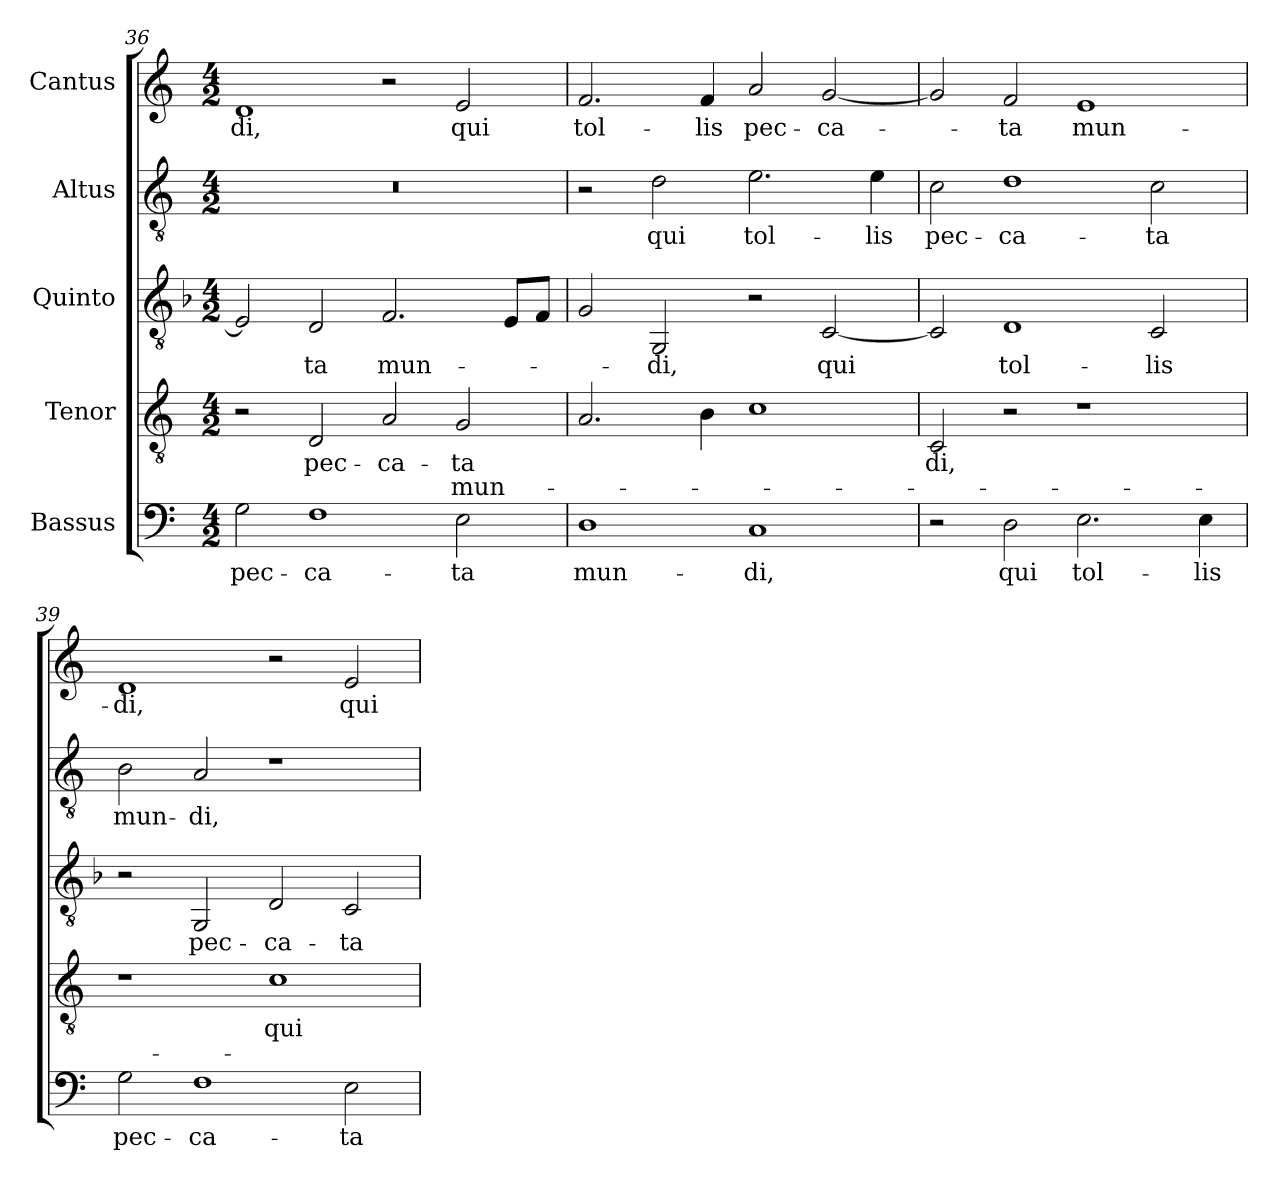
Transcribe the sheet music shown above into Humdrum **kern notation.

**kern	**text	**kern	**text	**text	**kern	**text	**kern	**text	**kern	**text
*part5	*part5	*part4	*part4	*part4	*part3	*part3	*part2	*part2	*part1	*part1
*staff5	*staff5	*staff4	*staff4	*staff4	*staff3	*staff3	*staff2	*staff2	*staff1	*staff1
*I"Bassus	*	*I"Tenor	*	*	*I"Quinto	*	*I"Altus	*	*I"Cantus	*
!!LO:LB:g=z
*clefF4	*	*clefGv2	*	*	*clefGv2	*	*clefGv2	*	*clefG2	*
*	*	*	*	*	*ITrd-4c-7	*	*	*	*	*
*k[]	*	*k[]	*	*	*k[]	*	*k[]	*	*k[]	*
*C:	*	*C:	*	*	*C:	*	*C:	*	*C:	*
*M4/2	*	*M4/2	*	*	*M4/2	*	*M4/2	*	*M4/2	*
=36	=36	=36	=36	=36	=36	=36	=36	=36	=36	=36
!	!LO:LY:b:color=#000000	!	!	!	!	!	!LO:N:vis=1	!	!	!
!	!	!	!	!	!	!	!	!	!	!LO:LY:b:color=#000000
2Gi\	pec-	2r	.	.	2Bi/]	.	0r	.	1di	-di,
!	!LO:LY:b:color=#000000	!	!	!	!	!	!	!	!	!
!	!	!	!LO:LY:b:color=#000000	!	!	!	!	!	!	!
!	!	!	!	!	!	!LO:LY:b:color=#000000	!	!	!	!
1Fi	-ca-	2Di/	pec-	.	2Ai/	-ta	.	.	.	.
!	!	!	!LO:LY:b:color=#000000	!	!	!	!	!	!	!
!	!	!	!	!	!	!LO:LY:b:color=#000000	!	!	!	!
.	.	2Ai/	-ca-	.	2.ci/	mun-	.	.	2r	.
!	!LO:LY:b:color=#000000	!	!	!	!	!	!	!	!	!
!	!	!	!LO:LY:b:color=#000000	!LO:LY:b:color=#000000	!	!	!	!	!	!
!	!	!	!	!	!	!	!	!	!	!LO:LY:b:color=#000000
2Ei\	-ta	2Gi/	-ta	mun-	.	.	.	.	2ei/	qui
.	.	.	.	.	8Bi/L	.	.	.	.	.
.	.	.	.	.	8ci/J	.	.	.	.	.
=37	=37	=37	=37	=37	=37	=37	=37	=37	=37	=37
!	!LO:LY:b:color=#000000	!	!	!	!	!	!	!	!	!
!	!	!	!	!	!	!	!	!	!	!LO:LY:b:color=#000000
1Di	mun-	2.Ai/	.	.	2di/	.	2r	.	2.fi/	tol-
!	!	!	!	!	!	!LO:LY:b:color=#000000	!	!	!	!
!	!	!	!	!	!	!	!	!LO:LY:b:color=#000000	!	!
.	.	.	.	.	2Di/	-di,	2di\	qui	.	.
!	!	!	!	!	!	!	!	!	!	!LO:LY:b:color=#000000
.	.	4Bi\	.	.	.	.	.	.	4fi/	-lis
!	!LO:LY:b:color=#000000	!	!	!	!	!	!	!	!	!
!	!	!	!	!	!	!	!	!LO:LY:b:color=#000000	!	!
!	!	!	!	!	!	!	!	!	!	!LO:LY:b:color=#000000
1Ci	-di,	1ci	.	.	2r	.	2.ei\	tol-	2ai/	pec-
!	!	!	!	!	!	!LO:LY:b:color=#000000	!	!	!	!
!	!	!	!	!	!	!	!	!	!	!LO:LY:b:color=#000000
.	.	.	.	.	[<2Gi/	qui	.	.	[<2gi/	-ca-
!	!	!	!	!	!	!	!	!LO:LY:b:color=#000000	!	!
.	.	.	.	.	.	.	4ei\	-lis	.	.
=38	=38	=38	=38	=38	=38	=38	=38	=38	=38	=38
!	!	!	!LO:LY:b:color=#000000	!	!	!	!	!	!	!
!	!	!	!	!	!	!	!	!LO:LY:b:color=#000000	!	!
2r	.	2Ci/	-di,	.	2Gi/]	.	2ci\	pec-	2gi/]	.
!	!LO:LY:b:color=#000000	!	!	!	!	!	!	!	!	!
!	!	!	!	!	!	!LO:LY:b:color=#000000	!	!	!	!
!	!	!	!	!	!	!	!	!LO:LY:b:color=#000000	!	!
!	!	!	!	!	!	!	!	!	!	!LO:LY:b:color=#000000
2Di\	qui	2r	.	.	1Ai	tol-	1di	-ca-	2fi/	-ta
!	!LO:LY:b:color=#000000	!	!	!	!	!	!	!	!	!
!	!	!	!	!	!	!	!	!	!	!LO:LY:b:color=#000000
2.Ei\	tol-	1r	.	.	.	.	.	.	1ei	mun-
!	!	!	!	!	!	!LO:LY:b:color=#000000	!	!	!	!
!	!	!	!	!	!	!	!	!LO:LY:b:color=#000000	!	!
.	.	.	.	.	2Gi/	-lis	2ci\	-ta	.	.
!	!LO:LY:b:color=#000000	!	!	!	!	!	!	!	!	!
4Ei\	-lis	.	.	.	.	.	.	.	.	.
=39	=39	=39	=39	=39	=39	=39	=39	=39	=39	=39
!	!LO:LY:b:color=#000000	!	!	!	!	!	!	!	!	!
!	!	!	!	!	!	!	!	!LO:LY:b:color=#000000	!	!
!	!	!	!	!	!	!	!	!	!	!LO:LY:b:color=#000000
2Gi\	pec-	1r	.	.	2r	.	2Bi\	mun-	1di	-di,
!	!LO:LY:b:color=#000000	!	!	!	!	!	!	!	!	!
!	!	!	!	!	!	!LO:LY:b:color=#000000	!	!	!	!
!	!	!	!	!	!	!	!	!LO:LY:b:color=#000000	!	!
1Fi	-ca-	.	.	.	2Di/	pec-	2Ai/	-di,	.	.
!	!	!	!LO:LY:b:color=#000000	!	!	!	!	!	!	!
!	!	!	!	!	!	!LO:LY:b:color=#000000	!	!	!	!
.	.	1ci	qui	.	2Ai/	-ca-	1r	.	2r	.
!	!LO:LY:b:color=#000000	!	!	!	!	!	!	!	!	!
!	!	!	!	!	!	!LO:LY:b:color=#000000	!	!	!	!
!	!	!	!	!	!	!	!	!	!	!LO:LY:b:color=#000000
2Ei\	-ta	.	.	.	2Gi/	-ta	.	.	2ei/	qui
=	=	=	=	=	=	=	=	=	=	=
*-	*-	*-	*-	*-	*-	*-	*-	*-	*-	*-
